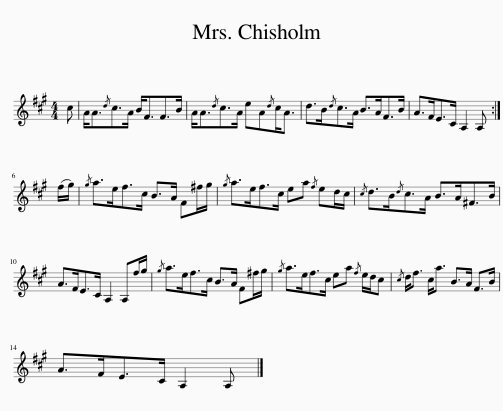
X:1
L:1/8
M:4/4
I:linebreak $
K:A
V:1 treble
V:1
 c | A<A{/d}c>A B<FF>B | A<A{/d}c>A eA{/d}c<A | d>B{/d}c>A B>AF>B | A>FE>C A,2 A, :|$ %5
 (f/g/) |{/g} a>ef>c B>A F^f/g/ |{/g} a>ef>c ea{/f} ed/c/ |{/c} d>B{/d}c>A B>A^F>B |$ A>FE>C A,2 A,f/g/ | %10
{/g} a>ef>c B>A F^f/g/ |{/g} a>ef>c ea{/f} e/d/c |{/c} d<f c<a B>A F>B |$ A>FE>C A,2 A, |] %14
